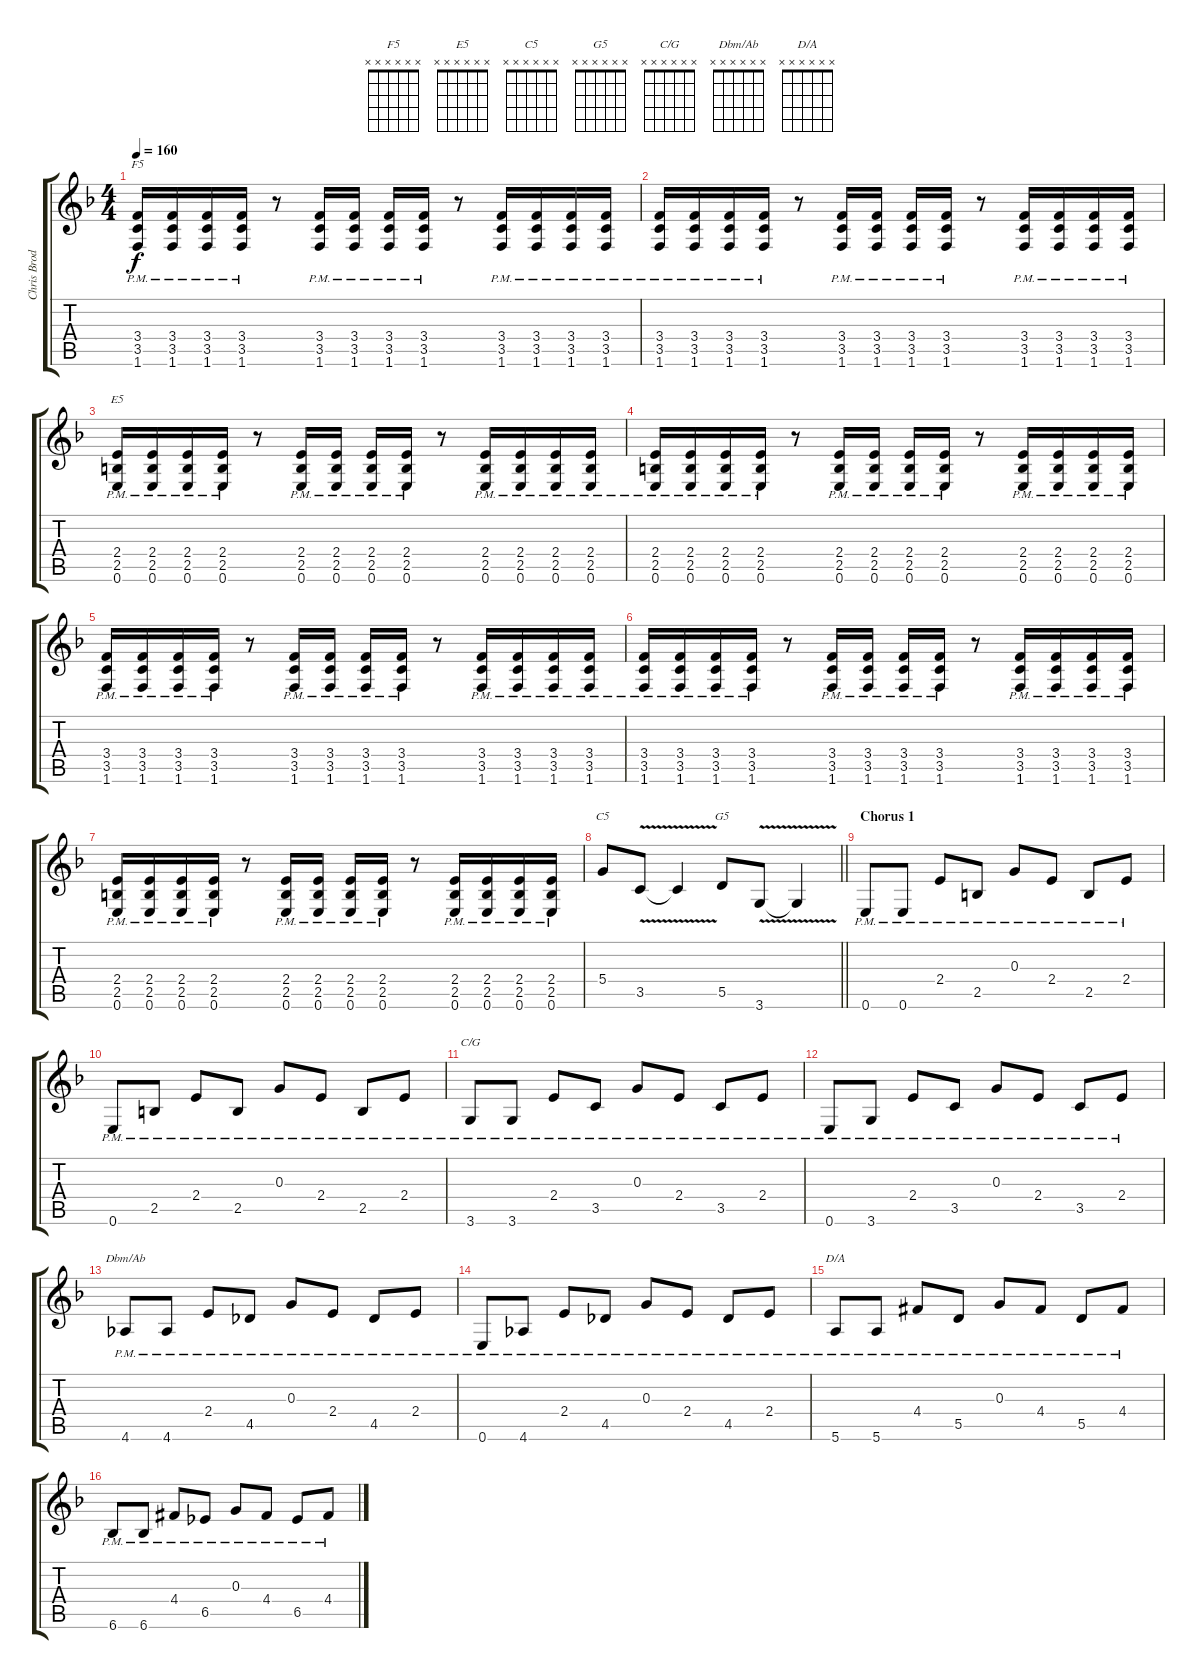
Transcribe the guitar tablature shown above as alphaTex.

\track ("Chris Broderick - Rhythm 2" "Chris Brod") {instrument distortionguitar}
\staff {score tabs}
\tuning (E4 B3 G3 D3 A2 E2) {hide}
\chord ("F5" x x x x x x)
\chord ("E5" x x x x x x)
\chord ("C5" x x x x x x)
\chord ("G5" x x x x x x)
\chord ("C/G" x x x x x x)
\chord ("Dbm/Ab" x x x x x x)
\chord ("D/A" x x x x x x)
\ts (4 4)
\tempo 160
\clef g2
\ks f
(3.4{pm} 3.5{pm} 1.6{pm}).16{ch "F5" dy f} (3.4{pm} 3.5{pm} 1.6{pm}).16 (3.4{pm} 3.5{pm} 1.6{pm}).16 (3.4{pm} 3.5{pm} 1.6{pm}).16 r.8 (3.4{pm} 3.5{pm} 1.6{pm}).16 (3.4{pm} 3.5{pm} 1.6{pm}).16 (3.4{pm} 3.5{pm} 1.6{pm}).16 (3.4{pm} 3.5{pm} 1.6{pm}).16 r.8 (3.4{pm} 3.5{pm} 1.6{pm}).16 (3.4{pm} 3.5{pm} 1.6{pm}).16 (3.4{pm} 3.5{pm} 1.6{pm}).16 (3.4{pm} 3.5{pm} 1.6{pm}).16 |
(3.4{pm} 3.5{pm} 1.6{pm}).16 (3.4{pm} 3.5{pm} 1.6{pm}).16 (3.4{pm} 3.5{pm} 1.6{pm}).16 (3.4{pm} 3.5{pm} 1.6{pm}).16 r.8 (3.4{pm} 3.5{pm} 1.6{pm}).16 (3.4{pm} 3.5{pm} 1.6{pm}).16 (3.4{pm} 3.5{pm} 1.6{pm}).16 (3.4{pm} 3.5{pm} 1.6{pm}).16 r.8 (3.4{pm} 3.5{pm} 1.6{pm}).16 (3.4{pm} 3.5{pm} 1.6{pm}).16 (3.4{pm} 3.5{pm} 1.6{pm}).16 (3.4{pm} 3.5{pm} 1.6{pm}).16 |
(2.4{pm} 2.5{pm} 0.6{pm}).16{ch "E5"} (2.4{pm} 2.5{pm} 0.6{pm}).16 (2.4{pm} 2.5{pm} 0.6{pm}).16 (2.4{pm} 2.5{pm} 0.6{pm}).16 r.8 (2.4{pm} 2.5{pm} 0.6{pm}).16 (2.4{pm} 2.5{pm} 0.6{pm}).16 (2.4{pm} 2.5{pm} 0.6{pm}).16 (2.4{pm} 2.5{pm} 0.6{pm}).16 r.8 (2.4{pm} 2.5{pm} 0.6{pm}).16 (2.4{pm} 2.5{pm} 0.6{pm}).16 (2.4{pm} 2.5{pm} 0.6{pm}).16 (2.4{pm} 2.5{pm} 0.6{pm}).16 |
(2.4{pm} 2.5{pm} 0.6{pm}).16 (2.4{pm} 2.5{pm} 0.6{pm}).16 (2.4{pm} 2.5{pm} 0.6{pm}).16 (2.4{pm} 2.5{pm} 0.6{pm}).16 r.8 (2.4{pm} 2.5{pm} 0.6{pm}).16 (2.4{pm} 2.5{pm} 0.6{pm}).16 (2.4{pm} 2.5{pm} 0.6{pm}).16 (2.4{pm} 2.5{pm} 0.6{pm}).16 r.8 (2.4{pm} 2.5{pm} 0.6{pm}).16 (2.4{pm} 2.5{pm} 0.6{pm}).16 (2.4{pm} 2.5{pm} 0.6{pm}).16 (2.4{pm} 2.5{pm} 0.6{pm}).16 |
(3.4{pm} 3.5{pm} 1.6{pm}).16 (3.4{pm} 3.5{pm} 1.6{pm}).16 (3.4{pm} 3.5{pm} 1.6{pm}).16 (3.4{pm} 3.5{pm} 1.6{pm}).16 r.8 (3.4{pm} 3.5{pm} 1.6{pm}).16 (3.4{pm} 3.5{pm} 1.6{pm}).16 (3.4{pm} 3.5{pm} 1.6{pm}).16 (3.4{pm} 3.5{pm} 1.6{pm}).16 r.8 (3.4{pm} 3.5{pm} 1.6{pm}).16 (3.4{pm} 3.5{pm} 1.6{pm}).16 (3.4{pm} 3.5{pm} 1.6{pm}).16 (3.4{pm} 3.5{pm} 1.6{pm}).16 |
(3.4{pm} 3.5{pm} 1.6{pm}).16 (3.4{pm} 3.5{pm} 1.6{pm}).16 (3.4{pm} 3.5{pm} 1.6{pm}).16 (3.4{pm} 3.5{pm} 1.6{pm}).16 r.8 (3.4{pm} 3.5{pm} 1.6{pm}).16 (3.4{pm} 3.5{pm} 1.6{pm}).16 (3.4{pm} 3.5{pm} 1.6{pm}).16 (3.4{pm} 3.5{pm} 1.6{pm}).16 r.8 (3.4{pm} 3.5{pm} 1.6{pm}).16 (3.4{pm} 3.5{pm} 1.6{pm}).16 (3.4{pm} 3.5{pm} 1.6{pm}).16 (3.4{pm} 3.5{pm} 1.6{pm}).16 |
(2.4{pm} 2.5{pm} 0.6{pm}).16 (2.4{pm} 2.5{pm} 0.6{pm}).16 (2.4{pm} 2.5{pm} 0.6{pm}).16 (2.4{pm} 2.5{pm} 0.6{pm}).16 r.8 (2.4{pm} 2.5{pm} 0.6{pm}).16 (2.4{pm} 2.5{pm} 0.6{pm}).16 (2.4{pm} 2.5{pm} 0.6{pm}).16 (2.4{pm} 2.5{pm} 0.6{pm}).16 r.8 (2.4{pm} 2.5{pm} 0.6{pm}).16 (2.4{pm} 2.5{pm} 0.6{pm}).16 (2.4{pm} 2.5{pm} 0.6{pm}).16 (2.4{pm} 2.5{pm} 0.6{pm}).16 |
\barLineRight lightlight
5.4.8{ch "C5"} 3.5{v}.8 3.5{t}.4 5.5.8{ch "G5"} 3.6{v}.8 3.6{t}.4 |
\section ("" "Chorus 1")
0.6{pm}.8 0.6{pm}.8 2.4{pm}.8 2.5{pm}.8 0.3{pm}.8 2.4{pm}.8 2.5{pm}.8 2.4{pm}.8 |
0.6{pm}.8 2.5{pm}.8 2.4{pm}.8 2.5{pm}.8 0.3{pm}.8 2.4{pm}.8 2.5{pm}.8 2.4{pm}.8 |
3.6{pm}.8{ch "C/G"} 3.6{pm}.8 2.4{pm}.8 3.5{pm}.8 0.3{pm}.8 2.4{pm}.8 3.5{pm}.8 2.4{pm}.8 |
0.6{pm}.8 3.6{pm}.8 2.4{pm}.8 3.5{pm}.8 0.3{pm}.8 2.4{pm}.8 3.5{pm}.8 2.4{pm}.8 |
4.6{pm}.8{ch "Dbm/Ab"} 4.6{pm}.8 2.4{pm}.8 4.5{pm}.8 0.3{pm}.8 2.4{pm}.8 4.5{pm}.8 2.4{pm}.8 |
0.6{pm}.8 4.6{pm}.8 2.4{pm}.8 4.5{pm}.8 0.3{pm}.8 2.4{pm}.8 4.5{pm}.8 2.4{pm}.8 |
5.6{pm}.8{ch "D/A"} 5.6{pm}.8 4.4{pm acc #}.8 5.5{pm}.8 0.3{pm}.8 4.4{pm acc #}.8 5.5{pm}.8 4.4{pm acc #}.8 |
6.6{pm}.8 6.6{pm}.8 4.4{pm acc #}.8 6.5{pm}.8 0.3{pm}.8 4.4{pm acc #}.8 6.5{pm}.8 4.4{pm acc #}.8
